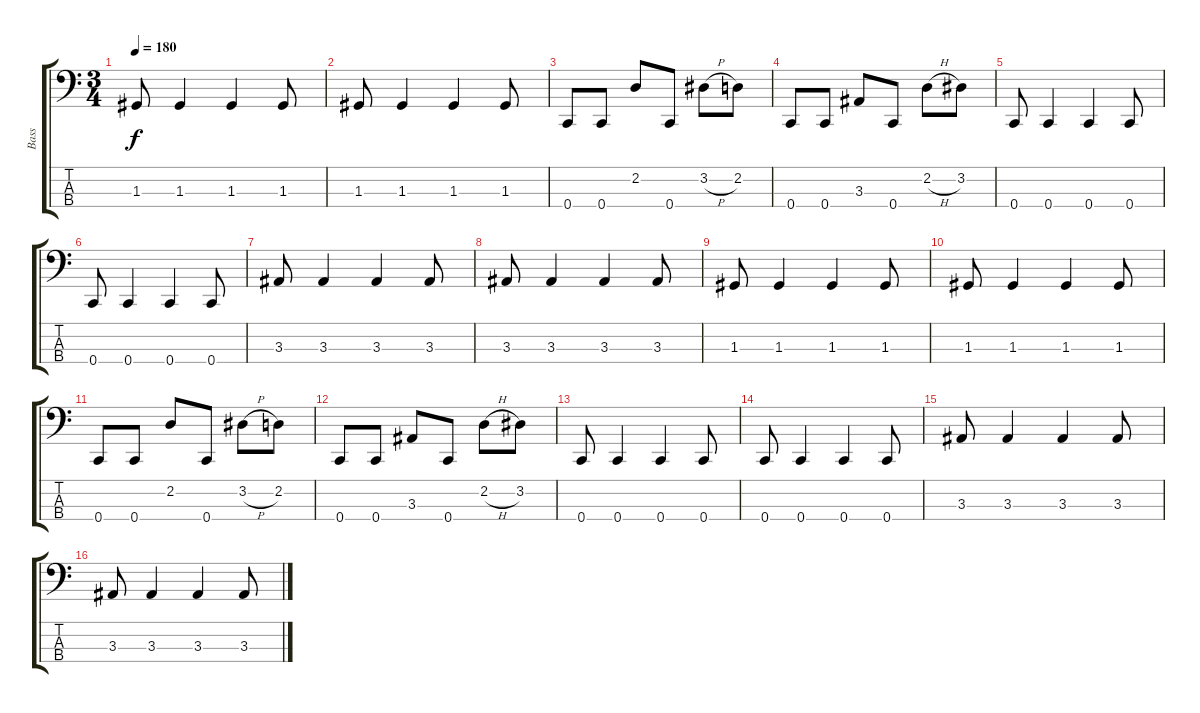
\track ("Bass" "Bass") {instrument electricbasspick}
\staff {score tabs}
\tuning (F2 C2 G1 C1) {hide}
\ts (3 4)
\tempo 180
\clef f4
\ks c
1.3.8{dy f} 1.3.4 1.3.4 1.3.8 |
1.3.8 1.3.4 1.3.4 1.3.8 |
0.4.8 0.4.8 2.2.8 0.4.8 3.2{h}.8 2.2.8 |
0.4.8 0.4.8 3.3.8 0.4.8 2.2{h}.8 3.2.8 |
0.4.8 0.4.4 0.4.4 0.4.8 |
0.4.8 0.4.4 0.4.4 0.4.8 |
3.3.8 3.3.4 3.3.4 3.3.8 |
3.3.8 3.3.4 3.3.4 3.3.8 |
1.3.8 1.3.4 1.3.4 1.3.8 |
1.3.8 1.3.4 1.3.4 1.3.8 |
0.4.8 0.4.8 2.2.8 0.4.8 3.2{h}.8 2.2.8 |
0.4.8 0.4.8 3.3.8 0.4.8 2.2{h}.8 3.2.8 |
0.4.8 0.4.4 0.4.4 0.4.8 |
0.4.8 0.4.4 0.4.4 0.4.8 |
3.3.8 3.3.4 3.3.4 3.3.8 |
3.3.8 3.3.4 3.3.4 3.3.8
